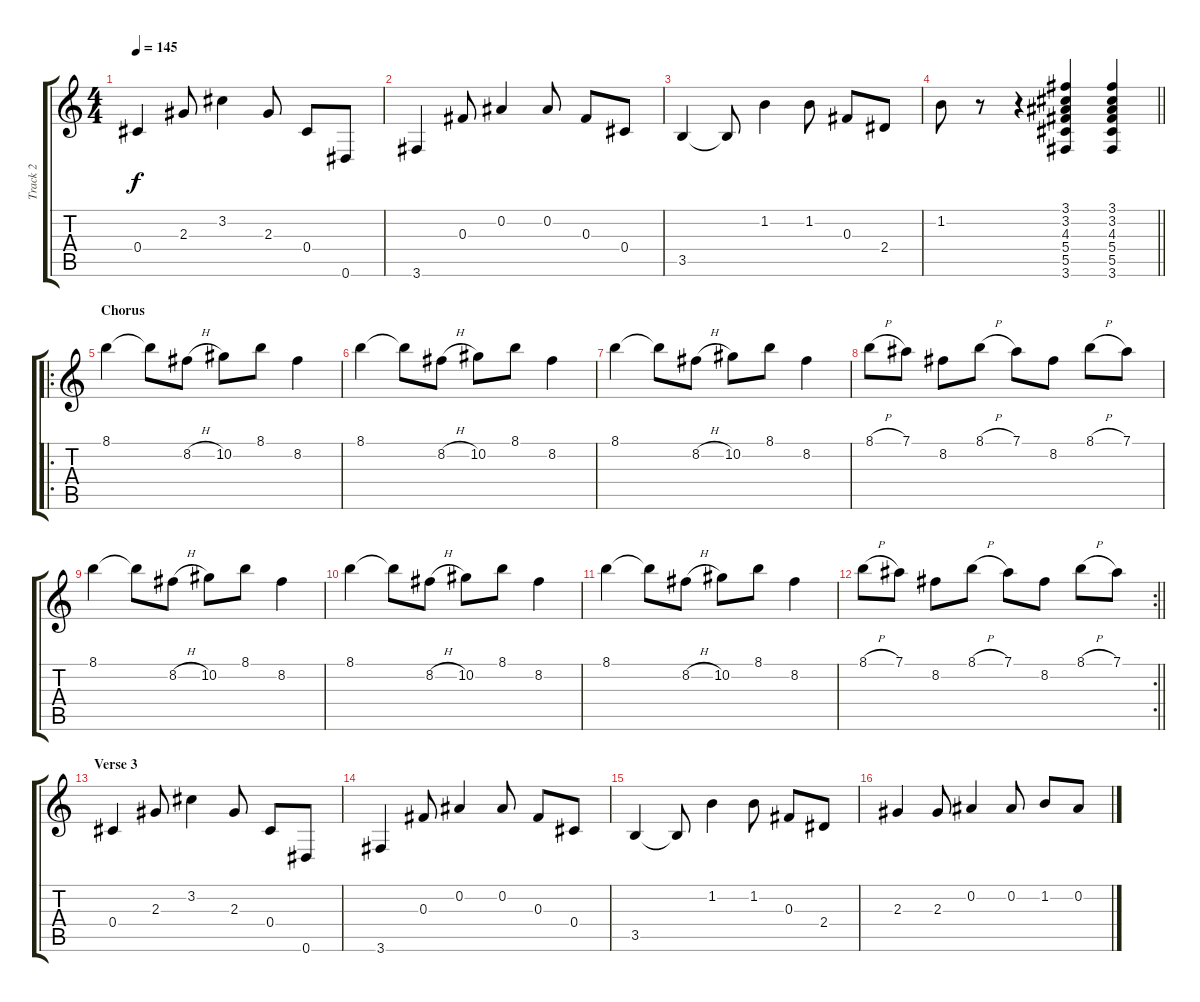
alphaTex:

\track ("Track 2" "Track 2") {instrument electricguitarclean}
\staff {score tabs}
\tuning (Eb4 Bb3 Gb3 Db3 Ab2 Eb2) {hide}
\ts (4 4)
\tempo 145
\clef g2
\ks c
0.4.4{dy f} 2.3.8 3.2.4 2.3.8 0.4.8 0.6.8 |
3.6.4 0.3.8 0.2.4 0.2.8 0.3.8 0.4.8 |
3.5.4 3.5{t}.8 1.2.4 1.2.8 0.3.8 2.4.8 |
\barLineRight lightlight
1.2.8 r.8 r.4 (3.1 3.2 4.3 5.4 5.5 3.6).4 (3.1 3.2 4.3 5.4 5.5 3.6).4 |
\ro
\section ("" "Chorus")
8.1.4 8.1{t}.8 8.2{h}.8 10.2.8 8.1.8 8.2.4 |
8.1.4 8.1{t}.8 8.2{h}.8 10.2.8 8.1.8 8.2.4 |
8.1.4 8.1{t}.8 8.2{h}.8 10.2.8 8.1.8 8.2.4 |
8.1{h}.8 7.1.8 8.2.8 8.1{h}.8 7.1.8 8.2.8 8.1{h}.8 7.1.8 |
8.1.4 8.1{t}.8 8.2{h}.8 10.2.8 8.1.8 8.2.4 |
8.1.4 8.1{t}.8 8.2{h}.8 10.2.8 8.1.8 8.2.4 |
8.1.4 8.1{t}.8 8.2{h}.8 10.2.8 8.1.8 8.2.4 |
\rc 2
\barLineRight lightlight
8.1{h}.8 7.1.8 8.2.8 8.1{h}.8 7.1.8 8.2.8 8.1{h}.8 7.1.8 |
\section ("" "Verse 3")
0.4.4 2.3.8 3.2.4 2.3.8 0.4.8 0.6.8 |
3.6.4 0.3.8 0.2.4 0.2.8 0.3.8 0.4.8 |
3.5.4 3.5{t}.8 1.2.4 1.2.8 0.3.8 2.4.8 |
2.3.4 2.3.8 0.2.4 0.2.8 1.2.8 0.2.8
